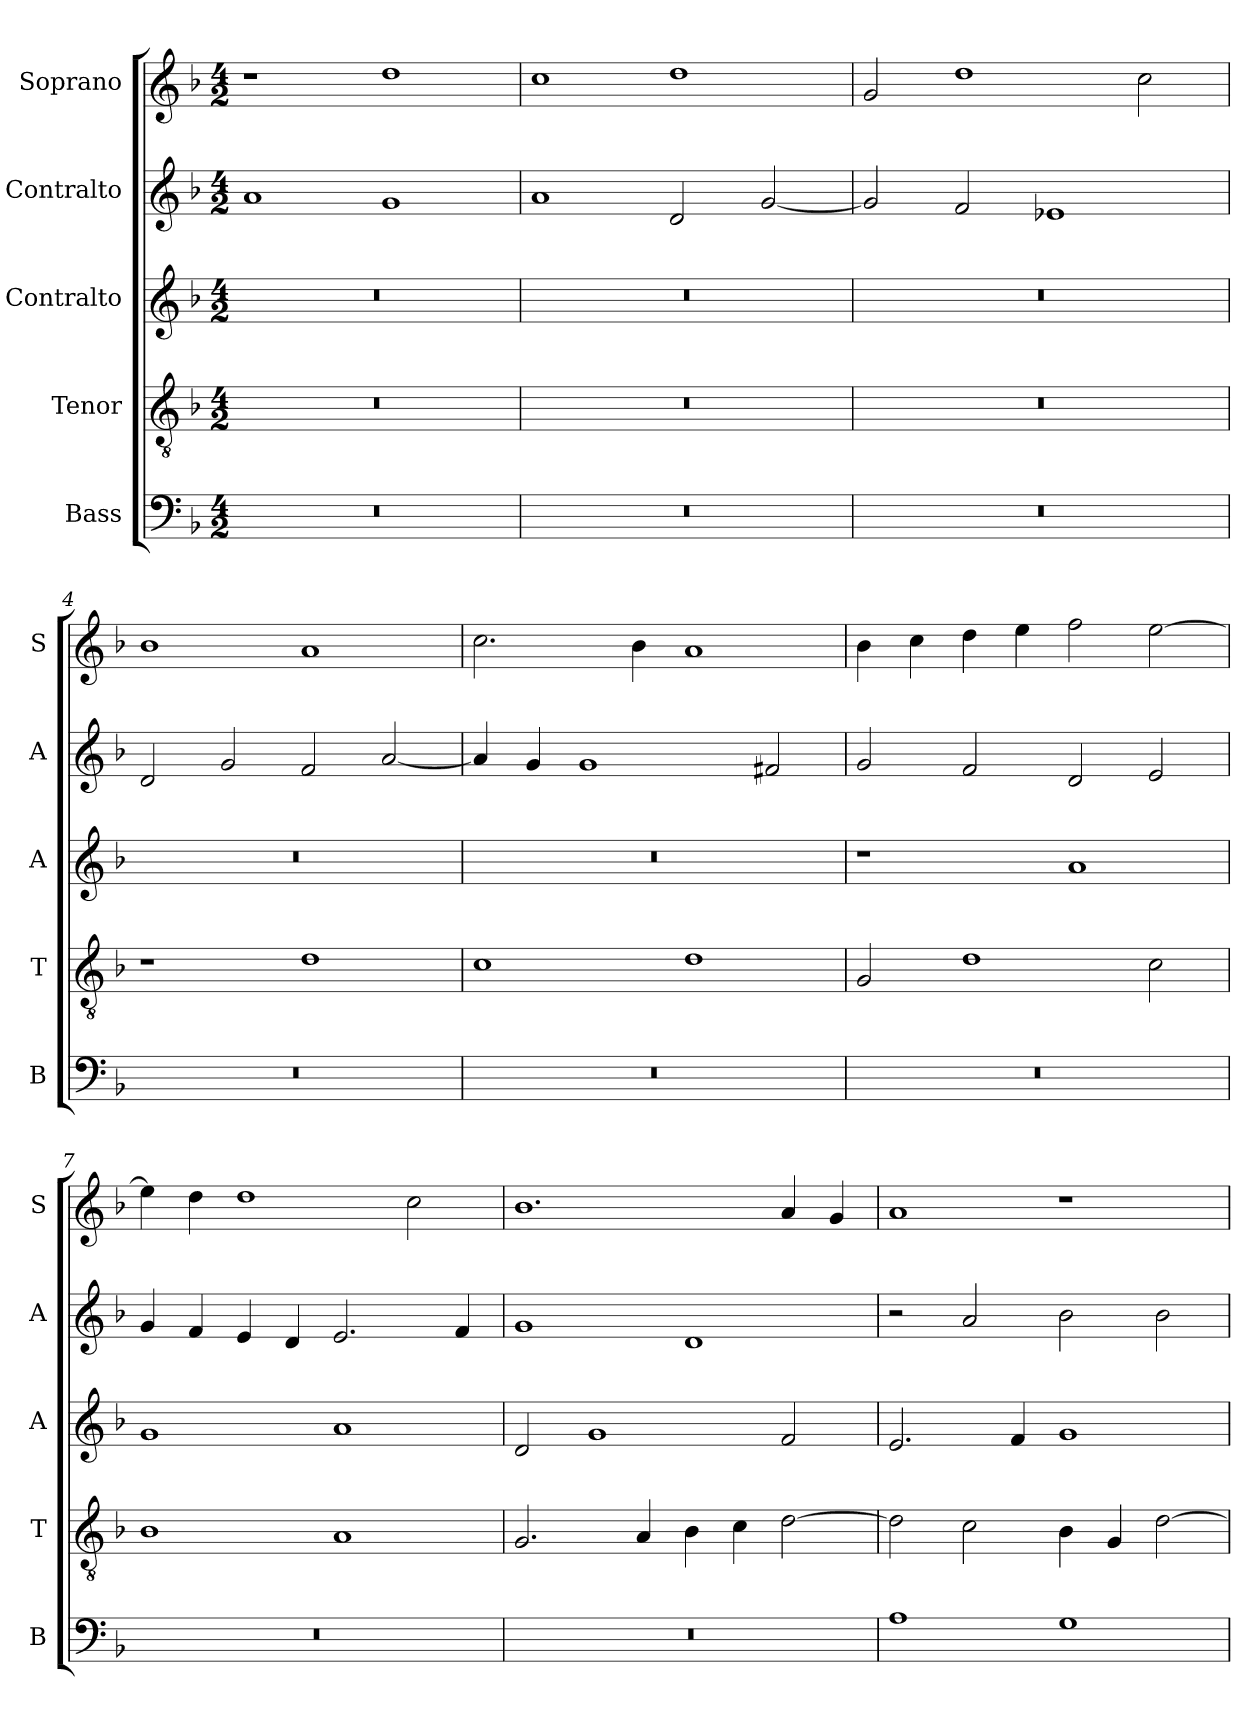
**kern	**kern	**kern	**kern	**kern
*part5	*part4	*part3	*part2	*part1
*staff5	*staff4	*staff3	*staff2	*staff1
*I"Bass	*I"Tenor	*I"Contralto	*I"Contralto	*I"Soprano
*I'B	*I'T	*I'A	*I'A	*I'S
*clefF4	*clefGv2	*clefG2	*clefG2	*clefG2
*k[b-]	*k[b-]	*k[b-]	*k[b-]	*k[b-]
*G:dor	*G:dor	*G:dor	*G:dor	*G:dor
*M4/2	*M4/2	*M4/2	*M4/2	*M4/2
=1	=1	=1	=1	=1
0r	0r	0r	1a	1r
.	.	.	1g	1dd
=2	=2	=2	=2	=2
0r	0r	0r	1a	1cc
.	.	.	2d	1dd
.	.	.	[2g	.
=3	=3	=3	=3	=3
0r	0r	0r	2g]	2g
.	.	.	2f	1dd
.	.	.	1e-X	.
.	.	.	.	2cc
=4	=4	=4	=4	=4
0r	1r	0r	2d	1b-
.	.	.	2g	.
.	1d	.	2f	1a
.	.	.	[2a	.
=5	=5	=5	=5	=5
0r	1c	0r	4a]	2.cc
.	.	.	4g	.
.	.	.	1g	.
.	.	.	.	4b-
.	1d	.	.	1a
.	.	.	2f#X	.
=6	=6	=6	=6	=6
0r	2G	1r	2g	4b-
.	.	.	.	4cc
.	1d	.	2f	4dd
.	.	.	.	4ee
.	.	1a	2d	2ff
.	2c	.	2e	[2ee
=7	=7	=7	=7	=7
0r	1B-	1g	4g	4ee]
.	.	.	4f	4dd
.	.	.	4e	1dd
.	.	.	4d	.
.	1A	1a	2.e	.
.	.	.	.	2cc
.	.	.	4f	.
=8	=8	=8	=8	=8
0r	2.G	2d	1g	1.b-
.	.	1g	.	.
.	4A	.	.	.
.	4B-	.	1d	.
.	4c	.	.	.
.	[2d	2f	.	4a
.	.	.	.	4g
=9	=9	=9	=9	=9
1A	2d]	2.e	2r	1a
.	2c	.	2a	.
.	.	4f	.	.
1G	4B-	1g	2b-	1r
.	4G	.	.	.
.	[2d	.	2b-	.
=	=	=	=	=
*-	*-	*-	*-	*-
